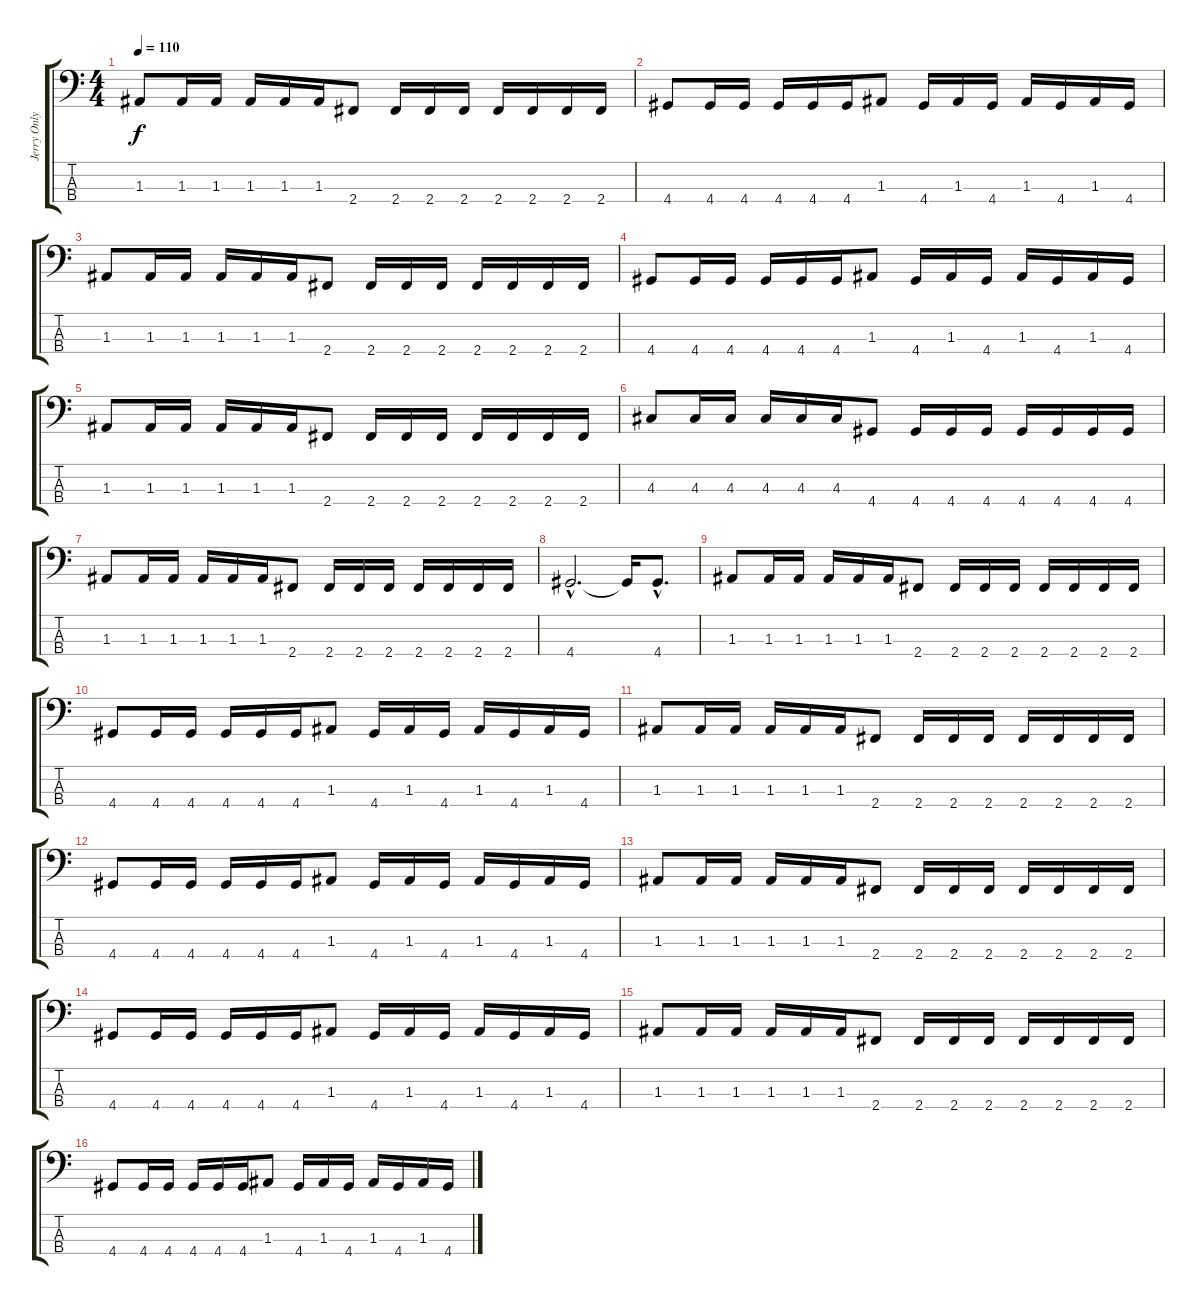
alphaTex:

\track ("Jerry Only Jr (from MIsfits) Hi Jerry!!!" "Jerry Only") {instrument electricbassfinger}
\staff {score tabs}
\tuning (G2 D2 A1 E1) {hide}
\ts (4 4)
\tempo 110
\clef f4
\ks c
1.3.8{dy f instrument electricbassfinger} 1.3.16 1.3.16 1.3.16 1.3.16 1.3.16 2.4.8 2.4.16 2.4.16 2.4.16 2.4.16 2.4.16 2.4.16 2.4.16 |
4.4.8 4.4.16 4.4.16 4.4.16 4.4.16 4.4.16 1.3.8 4.4.16 1.3.16 4.4.16 1.3.16 4.4.16 1.3.16 4.4.16 |
1.3.8 1.3.16 1.3.16 1.3.16 1.3.16 1.3.16 2.4.8 2.4.16 2.4.16 2.4.16 2.4.16 2.4.16 2.4.16 2.4.16 |
4.4.8 4.4.16 4.4.16 4.4.16 4.4.16 4.4.16 1.3.8 4.4.16 1.3.16 4.4.16 1.3.16 4.4.16 1.3.16 4.4.16 |
1.3.8 1.3.16 1.3.16 1.3.16 1.3.16 1.3.16 2.4.8 2.4.16 2.4.16 2.4.16 2.4.16 2.4.16 2.4.16 2.4.16 |
4.3.8 4.3.16 4.3.16 4.3.16 4.3.16 4.3.16 4.4.8 4.4.16 4.4.16 4.4.16 4.4.16 4.4.16 4.4.16 4.4.16 |
1.3.8 1.3.16 1.3.16 1.3.16 1.3.16 1.3.16 2.4.8 2.4.16 2.4.16 2.4.16 2.4.16 2.4.16 2.4.16 2.4.16 |
4.4{hac}.2{d} 4.4{t}.16 4.4{hac}.8{d} |
1.3.8 1.3.16 1.3.16 1.3.16 1.3.16 1.3.16 2.4.8 2.4.16 2.4.16 2.4.16 2.4.16 2.4.16 2.4.16 2.4.16 |
4.4.8 4.4.16 4.4.16 4.4.16 4.4.16 4.4.16 1.3.8 4.4.16 1.3.16 4.4.16 1.3.16 4.4.16 1.3.16 4.4.16 |
1.3.8 1.3.16 1.3.16 1.3.16 1.3.16 1.3.16 2.4.8 2.4.16 2.4.16 2.4.16 2.4.16 2.4.16 2.4.16 2.4.16 |
4.4.8 4.4.16 4.4.16 4.4.16 4.4.16 4.4.16 1.3.8 4.4.16 1.3.16 4.4.16 1.3.16 4.4.16 1.3.16 4.4.16 |
1.3.8 1.3.16 1.3.16 1.3.16 1.3.16 1.3.16 2.4.8 2.4.16 2.4.16 2.4.16 2.4.16 2.4.16 2.4.16 2.4.16 |
4.4.8 4.4.16 4.4.16 4.4.16 4.4.16 4.4.16 1.3.8 4.4.16 1.3.16 4.4.16 1.3.16 4.4.16 1.3.16 4.4.16 |
1.3.8 1.3.16 1.3.16 1.3.16 1.3.16 1.3.16 2.4.8 2.4.16 2.4.16 2.4.16 2.4.16 2.4.16 2.4.16 2.4.16 |
4.4.8 4.4.16 4.4.16 4.4.16 4.4.16 4.4.16 1.3.8 4.4.16 1.3.16 4.4.16 1.3.16 4.4.16 1.3.16 4.4.16
